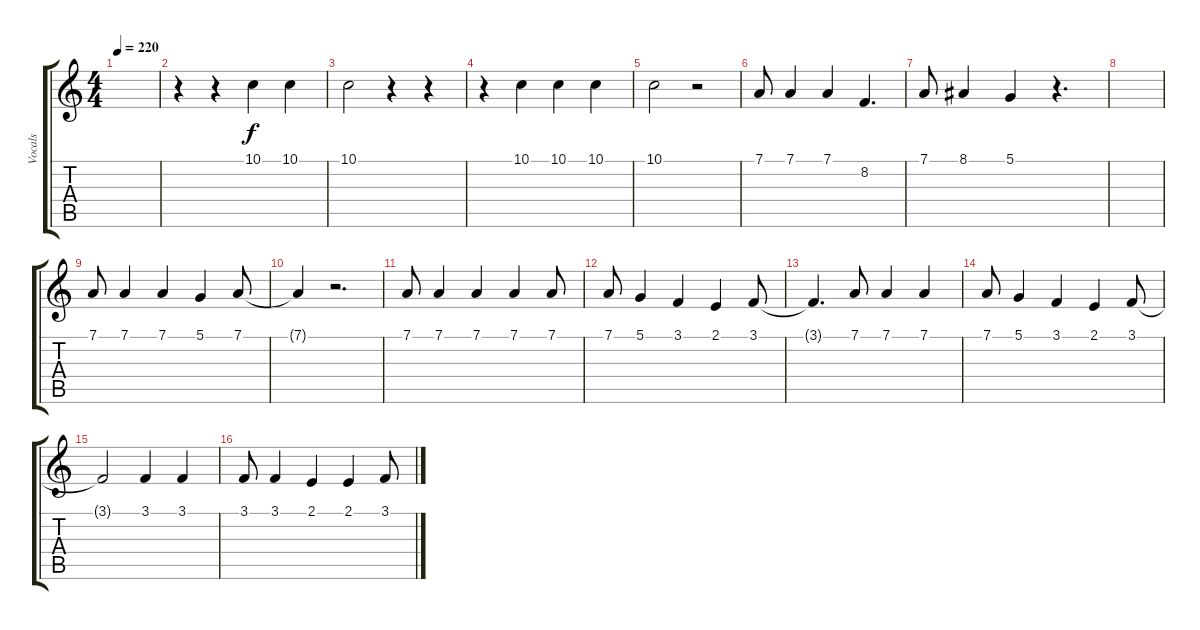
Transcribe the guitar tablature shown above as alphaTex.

\track ("Vocals" "Vocals") {instrument lead6voice}
\staff {score tabs}
\tuning (D4 A3 F3 C3 G2 D2) {hide}
\ts (4 4)
\tempo 220
\clef g2
\ks c
|
r.4 r.4 10.1.4 10.1.4 |
10.1.2 r.4 r.4 |
r.4 10.1.4 10.1.4 10.1.4 |
10.1.2 r.2 |
7.1.8 7.1.4 7.1.4 8.2.4{d} |
7.1.8 8.1.4 5.1.4 r.4{d} |
|
7.1.8 7.1.4 7.1.4 5.1.4 7.1.8 |
7.1{t}.4 r.2{d} |
7.1.8 7.1.4 7.1.4 7.1.4 7.1.8 |
7.1.8 5.1.4 3.1.4 2.1.4 3.1.8 |
3.1{t}.4{d} 7.1.8 7.1.4 7.1.4 |
7.1.8 5.1.4 3.1.4 2.1.4 3.1.8 |
3.1{t}.2 3.1.4 3.1.4 |
3.1.8 3.1.4 2.1.4 2.1.4 3.1.8
